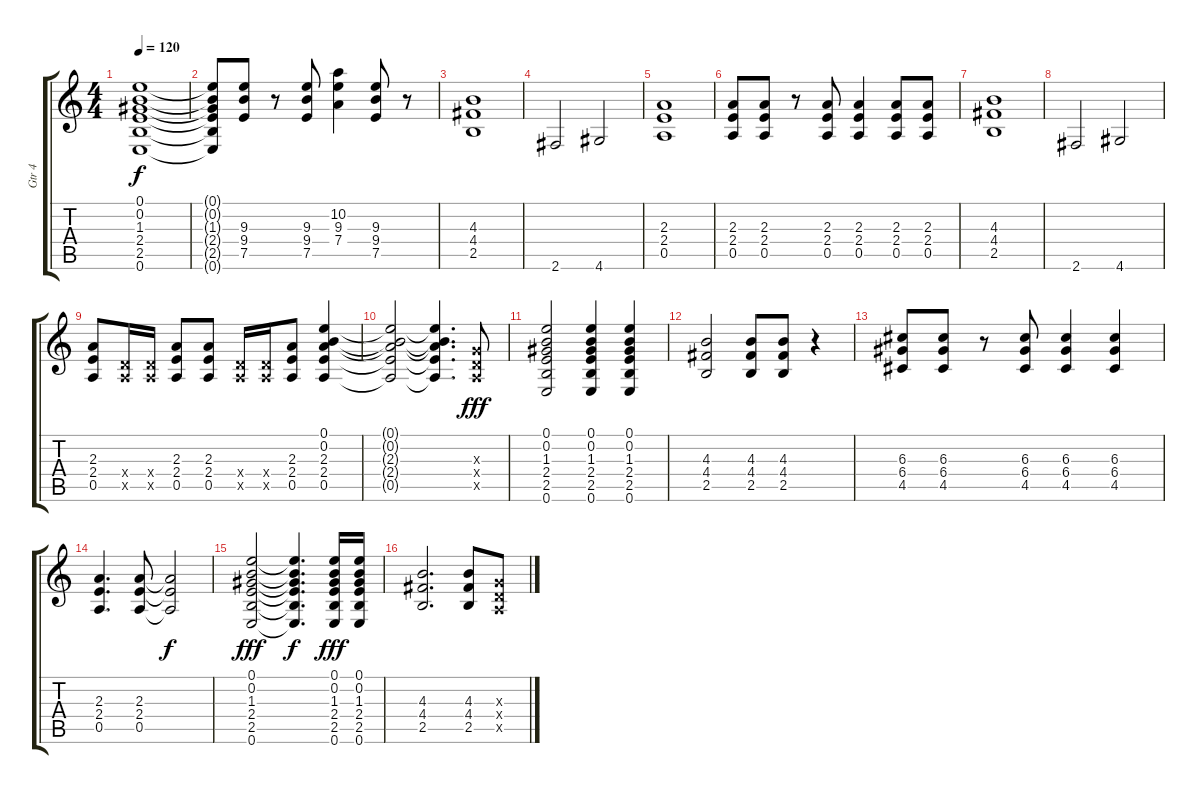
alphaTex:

\track ("Gtr 4" "Gtr 4") {instrument distortionguitar}
\staff {score tabs}
\tuning (E4 B3 G3 D3 A2 E2) {hide}
\ts (4 4)
\tempo 120
\clef g2
\ks c
(0.1 0.2 1.3 2.4 2.5 0.6).1{dy f} |
(0.1{t} 0.2{t} 1.3{t} 2.4{t} 2.5{t} 0.6{t}).8 (9.3 9.4 7.5).8 r.8 (9.3 9.4 7.5).8 (10.2 9.3 7.4).4 (9.3 9.4 7.5).8 r.8 |
(4.3 4.4 2.5).1 |
2.6.2 4.6.2 |
(2.3 2.4 0.5).1 |
(2.3 2.4 0.5).8 (2.3 2.4 0.5).8 r.8 (2.3 2.4 0.5).8 (2.3 2.4 0.5).4 (2.3 2.4 0.5).8 (2.3 2.4 0.5).8 |
(4.3 4.4 2.5).1 |
2.6.2 4.6.2 |
(2.3 2.4 0.5).8 (0.4{x} 0.5{x}).16 (0.4{x} 0.5{x}).16 (2.3 2.4 0.5).8 (2.3 2.4 0.5).8 (0.4{x} 0.5{x}).16 (0.4{x} 0.5{x}).16 (2.3 2.4 0.5).8 (0.1 0.2 2.3 2.4 0.5).4 |
(0.1{t} 0.2{t} 2.3{t} 2.4{t} 0.5{t}).2 (0.1{t} 0.2{t} 2.3{t} 2.4{t} 0.5{t}).4{d} (0.3{x} 0.4{x} 0.5{x}).8{dy fff} |
(0.1 0.2 1.3 2.4 2.5 0.6).2 (0.1 0.2 1.3 2.4 2.5 0.6).4 (0.1 0.2 1.3 2.4 2.5 0.6).4 |
(4.3 4.4 2.5).2 (4.3 4.4 2.5).8 (4.3 4.4 2.5).8 r.4 |
(6.3 6.4 4.5).8 (6.3 6.4 4.5).8 r.8 (6.3 6.4 4.5).8 (6.3 6.4 4.5).4 (6.3 6.4 4.5).4 |
(2.3 2.4 0.5).4{d} (2.3 2.4 0.5).8 (2.3{t} 2.4{t} 0.5{t}).2{dy f} |
(0.1 0.2 1.3 2.4 2.5 0.6).2{dy fff} (0.1{t} 0.2{t} 1.3{t} 2.4{t} 2.5{t} 0.6{t}).4{d dy f} (0.1 0.2 1.3 2.4 2.5 0.6).16{dy fff} (0.1 0.2 1.3 2.4 2.5 0.6).16 |
(4.3 4.4 2.5).2{d} (4.3 4.4 2.5).8 (0.3{x} 0.4{x} 0.5{x}).8
